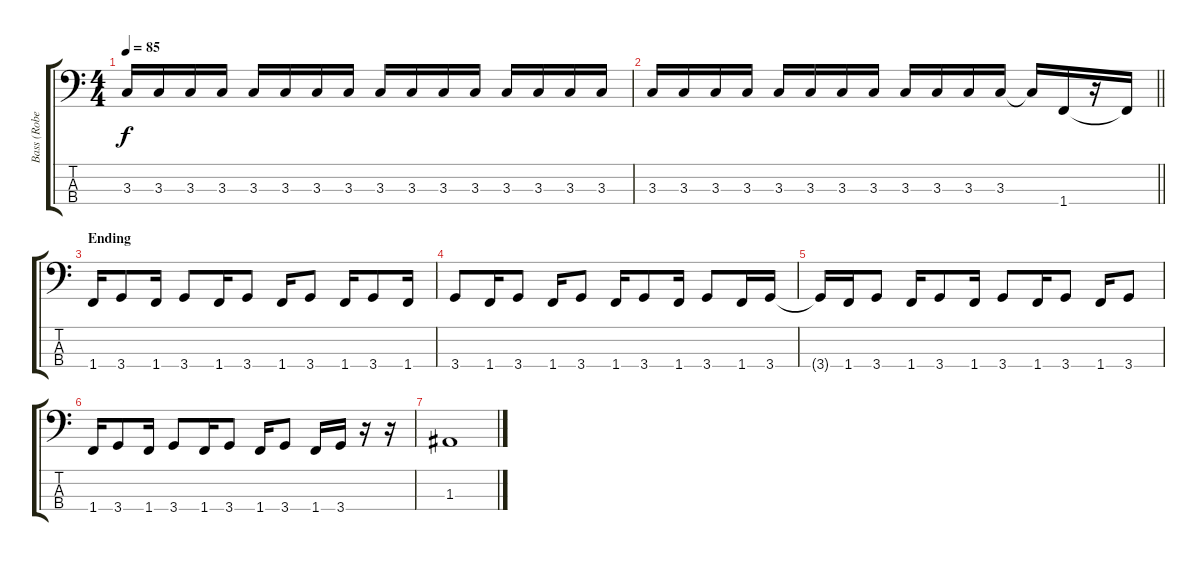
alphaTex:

\track ("Bass (Robert DeLeo)" "Bass (Robe") {instrument electricbasspick}
\staff {score tabs}
\tuning (G2 D2 A1 E1) {hide}
\ts (4 4)
\tempo 85
\clef f4
\ks c
3.3{t}.16{dy f} 3.3.16 3.3.16 3.3.16 3.3.16 3.3.16 3.3.16 3.3.16 3.3.16 3.3.16 3.3.16 3.3.16 3.3.16 3.3.16 3.3.16 3.3.16 |
\barLineRight lightlight
3.3.16 3.3.16 3.3.16 3.3.16 3.3.16 3.3.16 3.3.16 3.3.16 3.3.16 3.3.16 3.3.16 3.3.16 3.3{t}.16 1.4.16 r.16 1.4{t}.16 |
\section ("" "Ending")
1.4.16 3.4.8 1.4.16 3.4.8 1.4.16 3.4.8 1.4.16 3.4.8 1.4.16 3.4.8 1.4.16 |
3.4.8 1.4.16 3.4.8 1.4.16 3.4.8 1.4.16 3.4.8 1.4.16 3.4.8 1.4.16 3.4.16 |
3.4{t}.16 1.4.16 3.4.8 1.4.16 3.4.8 1.4.16 3.4.8 1.4.16 3.4.8 1.4.16 3.4.8 |
1.4.16 3.4.8 1.4.16 3.4.8 1.4.16 3.4.8 1.4.16 3.4.8 1.4.16 3.4.16 r.16 r.16 |
1.3.1
